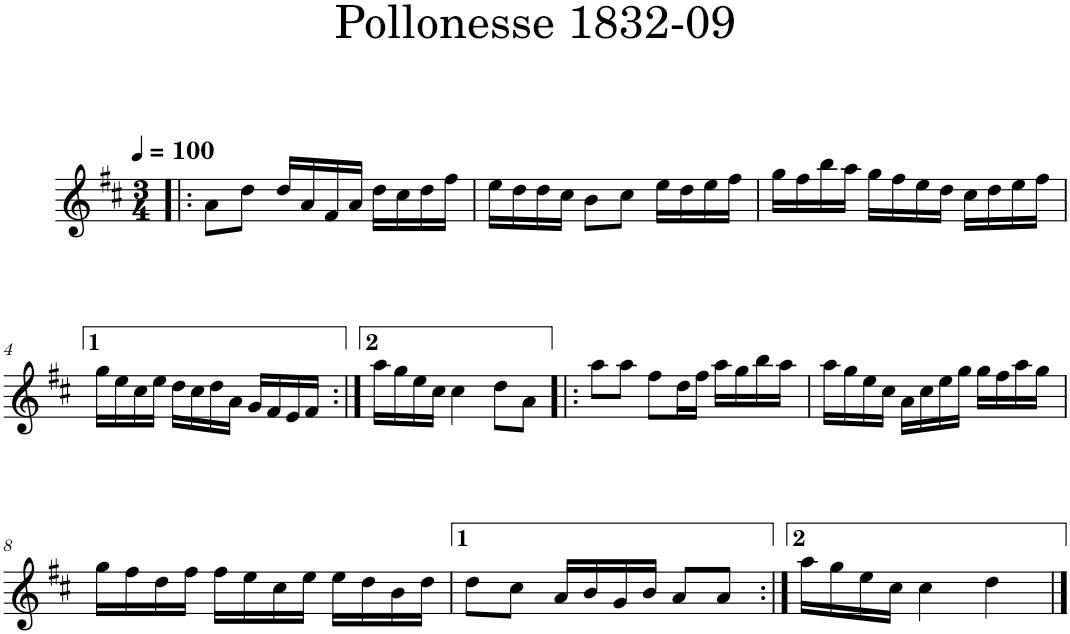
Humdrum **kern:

**kern
*part1
*staff1
*I"Piano
*I'Pno
*clefG2
*k[f#c#]
*D:
*M3/4
*MM100
=1!|:
8a\L
8dd\J
16dd/LL
16a/
16f#/
16a/JJ
16dd\LL
16cc#\
16dd\
16ff#\JJ
=2
16ee\LL
16dd\
16dd\
16cc#\JJ
8b\L
8cc#\J
16ee\LL
16dd\
16ee\
16ff#\JJ
=3
16gg\LL
16ff#\
16bb\
16aa\JJ
16gg\LL
16ff#\
16ee\
16dd\JJ
16cc#\LL
16dd\
16ee\
16ff#\JJ
!!LO:LB:g=z
=4
16gg\LL
16ee\
16cc#\
16ee\JJ
16dd\LL
16cc#\
16dd\
16a\JJ
16g/LL
16f#/
16e/
16f#/JJ
=5:|!
16aa\LL
16gg\
16ee\
16cc#\JJ
4cc#\
8dd\L
8a\J
=6!|:
8aa\L
8aa\J
8ff#\L
16dd\L
16ff#\JJ
16aa\LL
16gg\
16bb\
16aa\JJ
=7
16aa\LL
16gg\
16ee\
16cc#\JJ
16a\LL
16cc#\
16ee\
16gg\JJ
16gg\LL
16ff#\
16aa\
16gg\JJ
!!LO:LB:g=z
=8
16gg\LL
16ff#\
16dd\
16ff#\JJ
16ff#\LL
16ee\
16cc#\
16ee\JJ
16ee\LL
16dd\
16b\
16dd\JJ
=9
8dd\L
8cc#\J
16a/LL
16b/
16g/
16b/JJ
8a/L
8a/J
=10:|!
16aa\LL
16gg\
16ee\
16cc#\JJ
4cc#\
4dd\
==
*-
